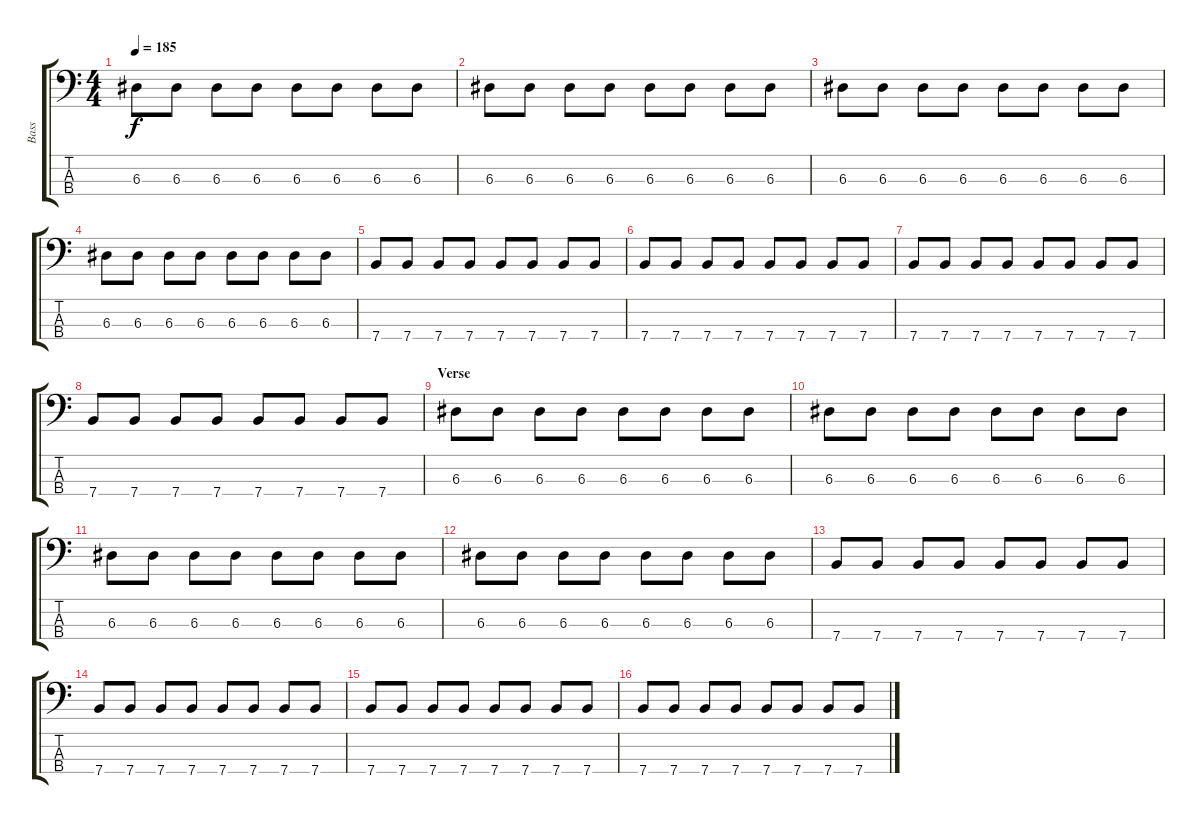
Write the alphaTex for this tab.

\track ("Bass" "Bass") {instrument electricbasspick}
\staff {score tabs}
\tuning (G2 D2 A1 E1) {hide}
\ts (4 4)
\tempo 185
\clef f4
\ks c
6.3.8{dy f} 6.3.8 6.3.8 6.3.8 6.3.8 6.3.8 6.3.8 6.3.8 |
6.3.8 6.3.8 6.3.8 6.3.8 6.3.8 6.3.8 6.3.8 6.3.8 |
6.3.8 6.3.8 6.3.8 6.3.8 6.3.8 6.3.8 6.3.8 6.3.8 |
6.3.8 6.3.8 6.3.8 6.3.8 6.3.8 6.3.8 6.3.8 6.3.8 |
7.4.8 7.4.8 7.4.8 7.4.8 7.4.8 7.4.8 7.4.8 7.4.8 |
7.4.8 7.4.8 7.4.8 7.4.8 7.4.8 7.4.8 7.4.8 7.4.8 |
7.4.8 7.4.8 7.4.8 7.4.8 7.4.8 7.4.8 7.4.8 7.4.8 |
7.4.8 7.4.8 7.4.8 7.4.8 7.4.8 7.4.8 7.4.8 7.4.8 |
\section ("" "Verse")
6.3.8 6.3.8 6.3.8 6.3.8 6.3.8 6.3.8 6.3.8 6.3.8 |
6.3.8 6.3.8 6.3.8 6.3.8 6.3.8 6.3.8 6.3.8 6.3.8 |
6.3.8 6.3.8 6.3.8 6.3.8 6.3.8 6.3.8 6.3.8 6.3.8 |
6.3.8 6.3.8 6.3.8 6.3.8 6.3.8 6.3.8 6.3.8 6.3.8 |
7.4.8 7.4.8 7.4.8 7.4.8 7.4.8 7.4.8 7.4.8 7.4.8 |
7.4.8 7.4.8 7.4.8 7.4.8 7.4.8 7.4.8 7.4.8 7.4.8 |
7.4.8 7.4.8 7.4.8 7.4.8 7.4.8 7.4.8 7.4.8 7.4.8 |
7.4.8 7.4.8 7.4.8 7.4.8 7.4.8 7.4.8 7.4.8 7.4.8
